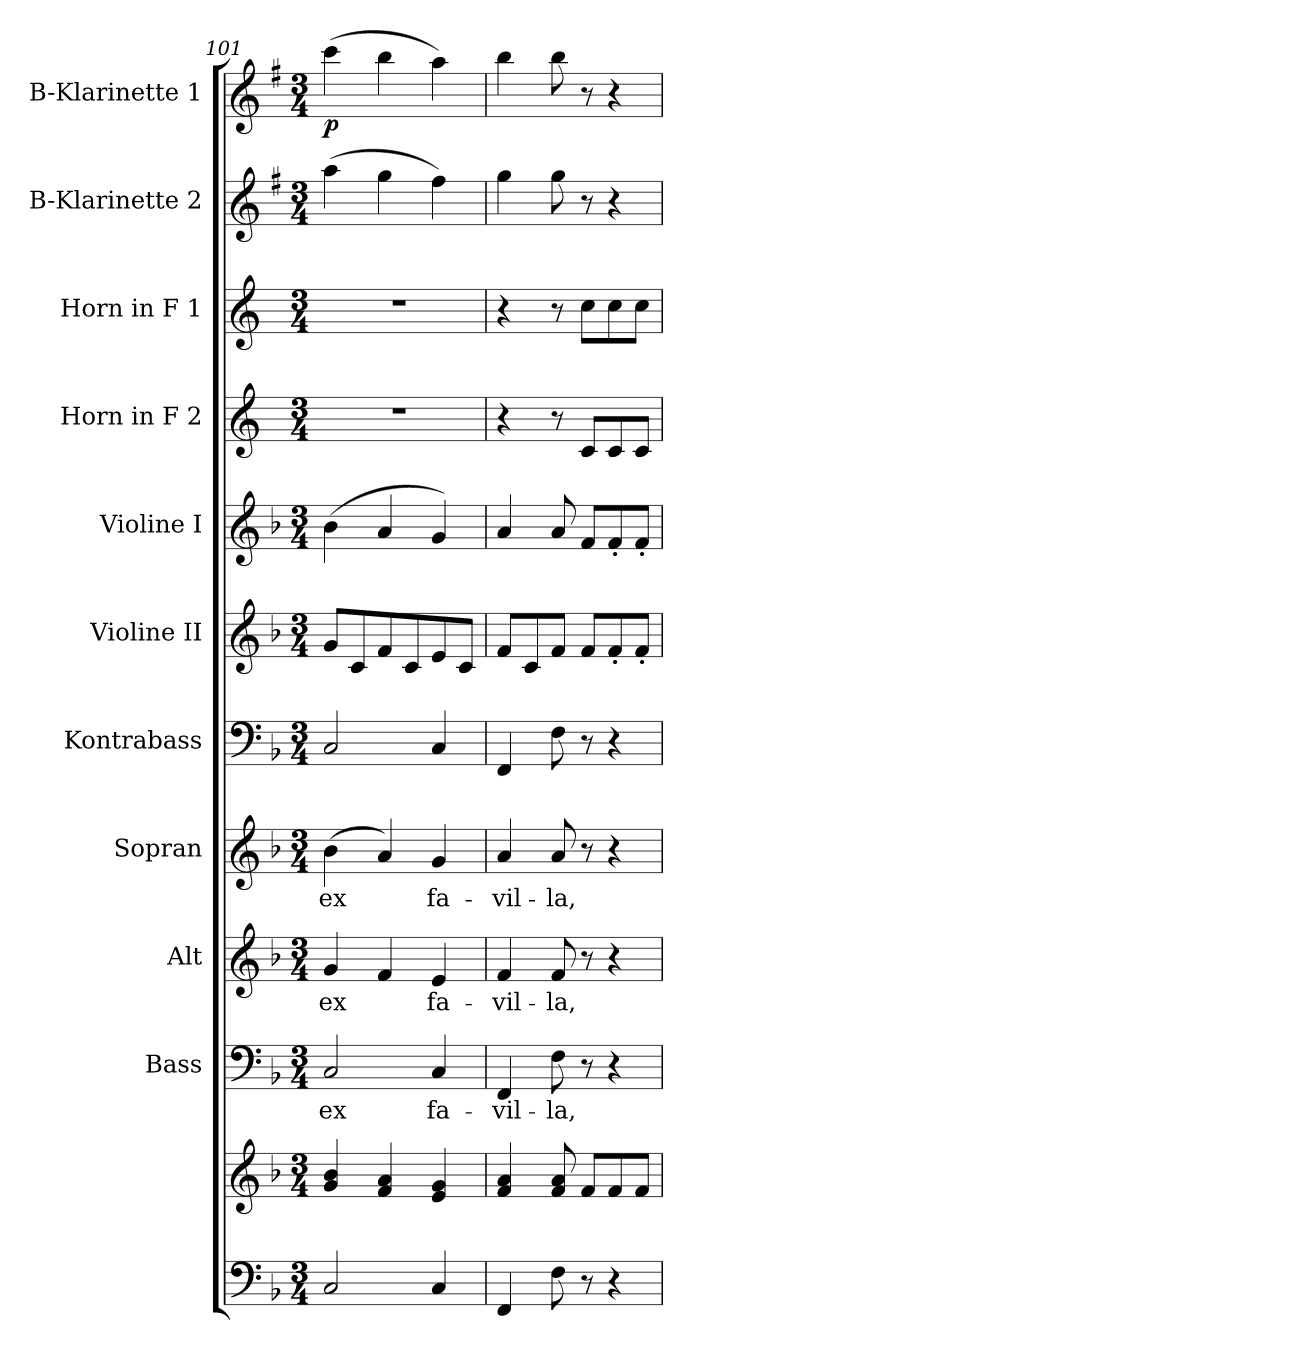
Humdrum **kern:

**kern	**kern	**kern	**text	**kern	**text	**kern	**text	**kern	**kern	**kern	**kern	**kern	**kern	**kern	**dynam
*part11	*part11	*part10	*part10	*part9	*part9	*part8	*part8	*part7	*part6	*part5	*part4	*part3	*part2	*part1	*part1
*staff12	*staff11	*staff10	*staff10	*staff9	*staff9	*staff8	*staff8	*staff7	*staff6	*staff5	*staff4	*staff3	*staff2	*staff1	*staff1
*	*	*I"Bass	*	*I"Alt	*	*I"Sopran	*	*I"Kontrabass	*I"Violine II	*I"Violine I	*I"Horn in F 2	*I"Horn in F 1	*I"B-Klarinette 2	*I"B-Klarinette 1	*
*	*	*I'B.	*	*I'A.	*	*I'S.	*	*I'Kb.	*I'Vl. II	*I'Vl. I	*	*	*I'B Kl. 2	*I'B Kl. 1	*
*clefF4	*clefG2	*clefF4	*	*clefG2	*	*clefG2	*	*clefF4	*clefG2	*clefG2	*clefG2	*clefG2	*clefG2	*clefG2	*
*	*	*	*	*	*	*	*	*ITrd7c12	*	*	*ITrd4c7	*ITrd4c7	*ITrd1c2	*ITrd1c2	*
*k[b-]	*k[b-]	*k[b-]	*	*k[b-]	*	*k[b-]	*	*k[b-]	*k[b-]	*k[b-]	*k[b-]	*k[b-]	*k[b-]	*k[b-]	*
*F:	*F:	*F:	*	*F:	*	*F:	*	*F:	*F:	*F:	*F:	*F:	*F:	*F:	*
*M3/4	*M3/4	*M3/4	*	*M3/4	*	*M3/4	*	*M3/4	*M3/4	*M3/4	*M3/4	*M3/4	*M3/4	*M3/4	*
=101	=101	=101	=101	=101	=101	=101	=101	=101	=101	=101	=101	=101	=101	=101	=101
!	!	!	!LO:LY:b	!	!LO:LY:b	!	!LO:LY:b	!	!	!	!	!	!	!	!LO:DY:b
2C/	4g/ 4b-/	2C/	ex	4g/	ex	(>4b-\	ex	2CC/	8g/L	(>4b-\	2.r	2.r	(>4gg\	(>4bb-\	p
.	.	.	.	.	.	.	.	.	8c/	.	.	.	.	.	.
.	4f/ 4a/	.	.	4f/	.	4a/)	.	.	8f/	4a/	.	.	4ff\	4aa\	.
.	.	.	.	.	.	.	.	.	8c/	.	.	.	.	.	.
!	!	!	!LO:LY:b	!	!LO:LY:b	!	!LO:LY:b	!	!	!	!	!	!	!	!
4C/	4e/ 4g/	4C/	fa-	4e/	fa-	4g/	fa-	4CC/	8e/	4g/)	.	.	4ee\)	4gg\)	.
.	.	.	.	.	.	.	.	.	8c/J	.	.	.	.	.	.
!!LO:PB:g=z
=102	=102	=102	=102	=102	=102	=102	=102	=102	=102	=102	=102	=102	=102	=102	=102
!	!	!	!LO:LY:b	!	!LO:LY:b	!	!LO:LY:b	!	!	!	!	!	!	!	!
4FF/	4f/ 4a/	4FF/	-vil-	4f/	-vil-	4a/	-vil-	4FFF/	8f/L	4a/	4r	4r	4ff\	4aa\	.
.	.	.	.	.	.	.	.	.	8c/	.	.	.	.	.	.
!	!	!	!LO:LY:b	!	!LO:LY:b	!	!LO:LY:b	!	!	!	!	!	!	!	!
8F\	8f/ 8a/	8F\	-la,	8f/	-la,	8a/	-la,	8FF\	8f/J	8a/	8r	8r	8ff\	8aa\	.
8r	8f/L	8r	.	8r	.	8r	.	8r	8f/L	8f/L	8F/L	8f\L	8r	8r	.
4r	8f/	4r	.	4r	.	4r	.	4r	8f'</	8f'</	8F/	8f\	4r	4r	.
.	8f/J	.	.	.	.	.	.	.	8f'</J	8f'</J	8F/J	8f\J	.	.	.
=	=	=	=	=	=	=	=	=	=	=	=	=	=	=	=
*-	*-	*-	*-	*-	*-	*-	*-	*-	*-	*-	*-	*-	*-	*-	*-
